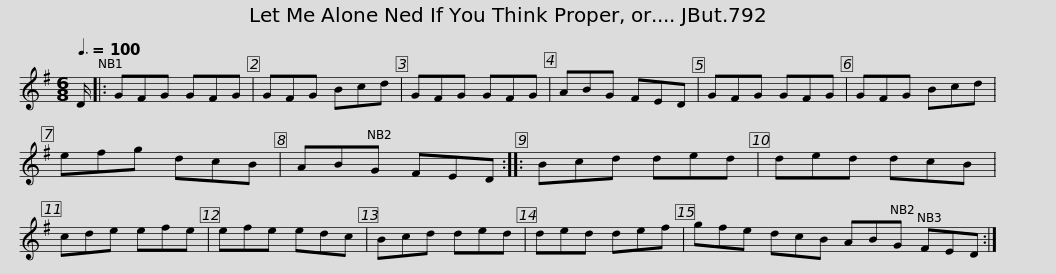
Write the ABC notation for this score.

X:1
L:1/8
Q:3/8=100
M:6/8
I:linebreak $
K:G
V:1 treble
V:1
 D/ |: GFG GFG | GFG Bcd | GFG GFG | ABG FED | %5
 GFG GFG | GFG Bcd | efg dcB |$ ABG FED :: Bcd ded | %10
 ded dcB | cde efe | efe edc | Bcd ded | ded def |$ %15
 gfe dcB ABG FED :| %16
